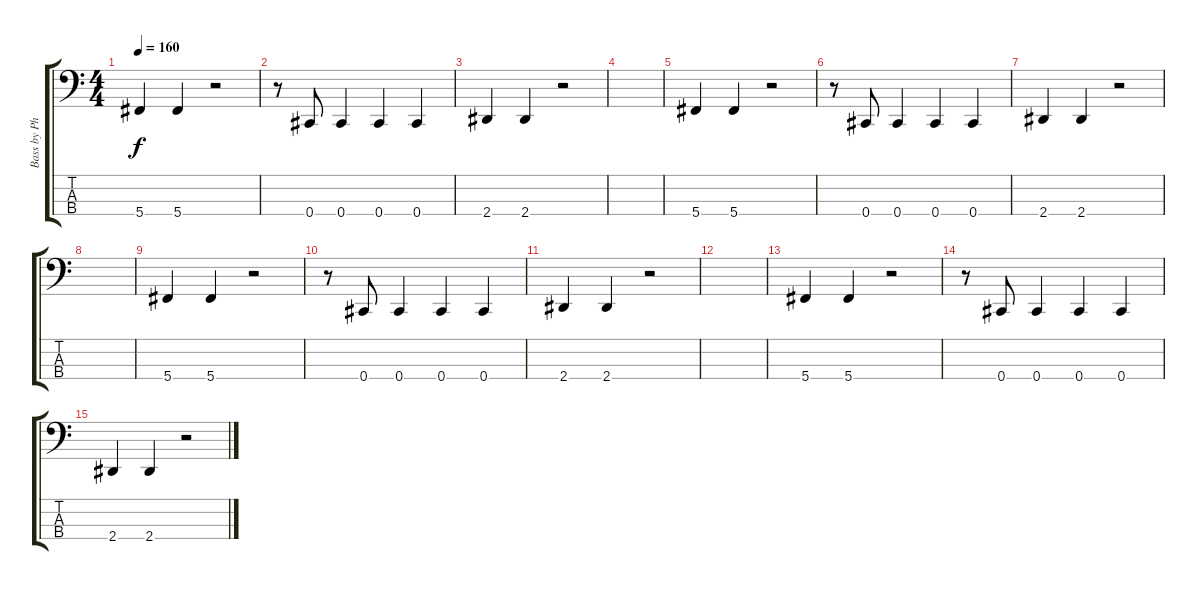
\track ("Bass by Phoenix" "Bass by Ph") {instrument electricbasspick}
\staff {score tabs}
\tuning (Gb2 Db2 Ab1 Db1) {hide}
\ts (4 4)
\tempo 160
\clef f4
\ks c
5.4.4{dy f} 5.4.4 r.2 |
r.8 0.4.8 0.4.4 0.4.4 0.4.4 |
2.4.4 2.4.4 r.2 |
|
5.4.4 5.4.4 r.2 |
r.8 0.4.8 0.4.4 0.4.4 0.4.4 |
2.4.4 2.4.4 r.2 |
|
5.4.4 5.4.4 r.2 |
r.8 0.4.8 0.4.4 0.4.4 0.4.4 |
2.4.4 2.4.4 r.2 |
|
5.4.4 5.4.4 r.2 |
r.8 0.4.8 0.4.4 0.4.4 0.4.4 |
2.4.4 2.4.4 r.2
